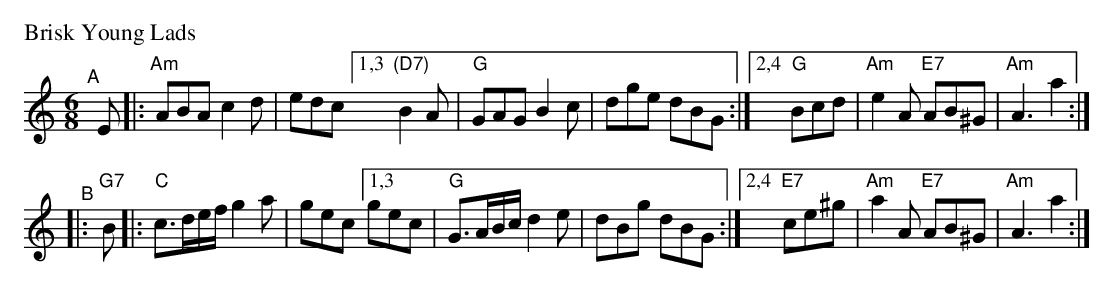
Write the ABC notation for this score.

X:1
P: Brisk Young Lads
M: 6/8
K: Am
"^A"[|] E |:\
"Am"ABA c2d | edc [1,3 "(D7)"B2A | "G"GAG B2c | dge dBG \
                :|[2,4 "G"Bcd | "Am"e2A "E7"AB^G | "Am"A3 a2 :|
"^B"|: "G7"B |:\
"C"c3/d/e/f/ g2a | gec [1,3     gec  | "G"G3/A/B/c/ d2e | dBg dBG \
                     :|[2,4 "E7"ce^g | "Am"a2A "E7"AB^G | "Am"A3 a2 :|
